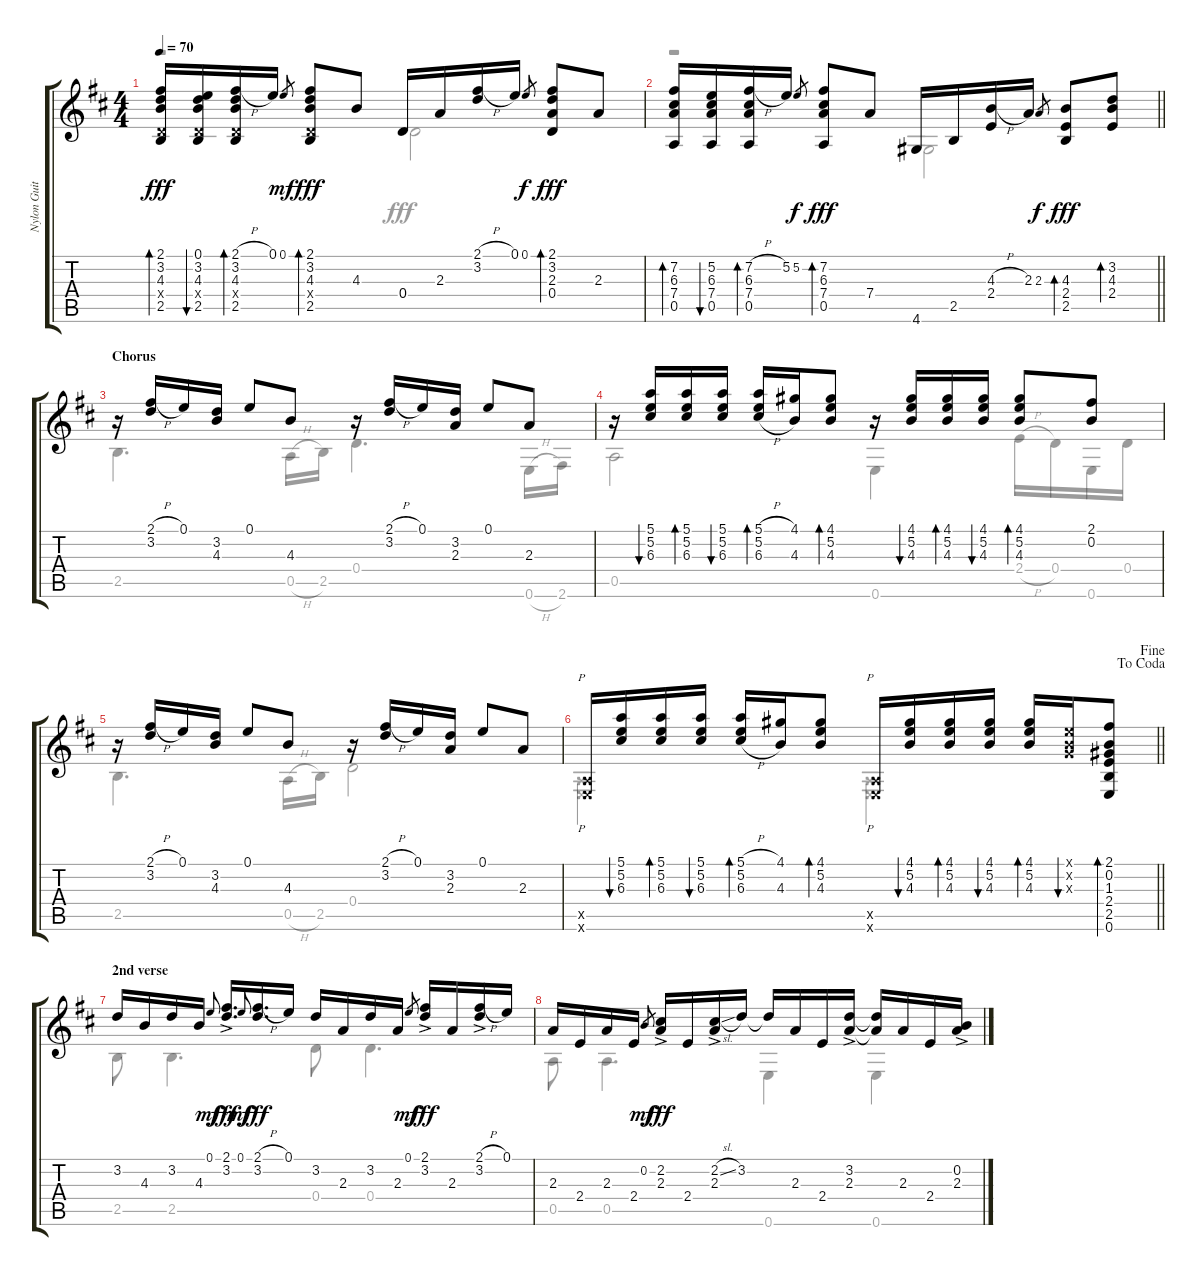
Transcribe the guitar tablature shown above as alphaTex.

\track ("Nylon Guitar" "Nylon Guit") {instrument acousticguitarnylon}
\staff {score tabs}
\tuning (E4 B3 G3 D3 A2 E2) {hide}
\voice
\ts (4 4)
\tempo 70
\clef g2
\ks bminor
(2.1 3.2 4.3 0.4{x} 2.5).16{bd 30 dy fff} (0.1 3.2 4.3 0.4{x} 2.5).16{bu 30} (2.1{h} 3.2 4.3 0.4{x} 2.5).16{bd 30} 0.1.16 0.1.8{gr dy mf} (2.1 3.2 4.3 0.4{x} 2.5).8{bd 30 dy fff} 4.3.8 0.4.16 2.3.16 (2.1{h} 3.2).16 0.1.16 0.1.8{gr dy f} (2.1 3.2 2.3 0.4).8{bd 30 dy fff} 2.3.8 |
\barLineRight lightlight
(7.2 6.3 7.4 0.5).16{bd 30} (5.2 6.3 7.4 0.5).16{bu 30} (7.2{h} 6.3 7.4 0.5).16{bd 30} 5.2.16 5.2.8{gr dy f} (7.2 6.3 7.4 0.5).8{bd 30 dy fff} 7.4.8 4.6.16 2.5.16 (4.3{h} 2.4).16 2.3.16 2.3.8{gr dy f} (4.3 2.4 2.5).8{bd 30 dy fff} (3.2 4.3 2.4).8{bd 30} |
\section ("" "Chorus")
r.16 (2.1{h} 3.2).16 0.1.16 (3.2 4.3).16 0.1.8 4.3.8 r.16 (2.1{h} 3.2).16 0.1.16 (3.2 2.3).16 0.1.8 2.3.8 |
r.16 (5.1 5.2 6.3).16{bu 30} (5.1 5.2 6.3).16{bd 30} (5.1 5.2 6.3).16{bu 30} (5.1{h} 5.2 6.3{h}).16{bd 30} (4.1 4.3).16 (4.1 5.2 4.3).8{bd 30} r.16 (4.1 5.2 4.3).16{bu 30} (4.1 5.2 4.3).16{bd 30} (4.1 5.2 4.3).16{bu 30} (4.1 5.2 4.3).8{bd 30} (2.1 0.2).8 |
r.16 (2.1{h} 3.2).16 0.1.16 (3.2 4.3).16 0.1.8 4.3.8 r.16 (2.1{h} 3.2).16 0.1.16 (3.2 2.3).16 0.1.8 2.3.8 |
\jump fine
\jump dacoda
\barLineRight lightlight
(0.5{x} 0.6{x}).16{p} (5.1 5.2 6.3).16{bu 30} (5.1 5.2 6.3).16{bd 30} (5.1 5.2 6.3).16{bu 30} (5.1{h} 5.2 6.3{h}).16{bd 30} (4.1 4.3).16 (4.1 5.2 4.3).8{bd 30} (0.5{x} 0.6{x}).16{p} (4.1 5.2 4.3).16{bu 30} (4.1 5.2 4.3).16{bd 30} (4.1 5.2 4.3).16{bu 30} (4.1 5.2 4.3).16{bd 30} (0.1{x} 0.2{x} 0.3{x}).16{bu 30} (2.1 0.2 1.3 2.4 2.5 0.6).8{bd 30} |
\section ("" "2nd verse")
3.2.16 4.3.16 3.2.16 4.3.16 0.1.8{gr onbeat dy mf} (2.1{ac} 3.2).16{d dy fff} 0.1.8{gr onbeat dy mf} (2.1{h} 3.2).16{d dy fff} 0.1.16 3.2.16 2.3.16 3.2.16 2.3.16 0.1.8{gr dy mf} (2.1{ac} 3.2).16{dy fff} 2.3.16 (2.1{h ac} 3.2).16 0.1.16 |
2.3.16 2.4.16 2.3.16 2.4.16 0.2.8{gr dy mf} (2.2{ac} 2.3).16{dy fff} 2.4.16 (2.2{sl ac} 2.3).16 3.2.16 3.2{t}.16 2.3.16 2.4.16 (3.2{ac} 2.3).16 (3.2{t} 2.3{t}).16 2.3.16 2.4.16 (0.2{ac} 2.3).16
\voice
\clef g2
\ottava regular
\simile none
\ks bminor
r.2{dy fff} 0.4.2 |
\barLineRight lightlight
r.2 4.6.2 |
2.5.4{d} 0.5{h}.16 2.5.16 0.4.4{d} 0.6{h}.16 2.6.16 |
0.5.2 0.6.4 2.4{h}.16 0.4.16 0.6.16 0.4.16 |
2.5.4{d} 0.5{h}.16 2.5.16 0.4.2 |
\barLineRight lightlight
(0.5{x} 0.6{x}).2 (0.5{x} 0.6{x}).2 |
2.5.8 2.5.4{d} 0.4.8 0.4.4{d} |
0.5.8 0.5.4{d} 0.6.4 0.6.4
